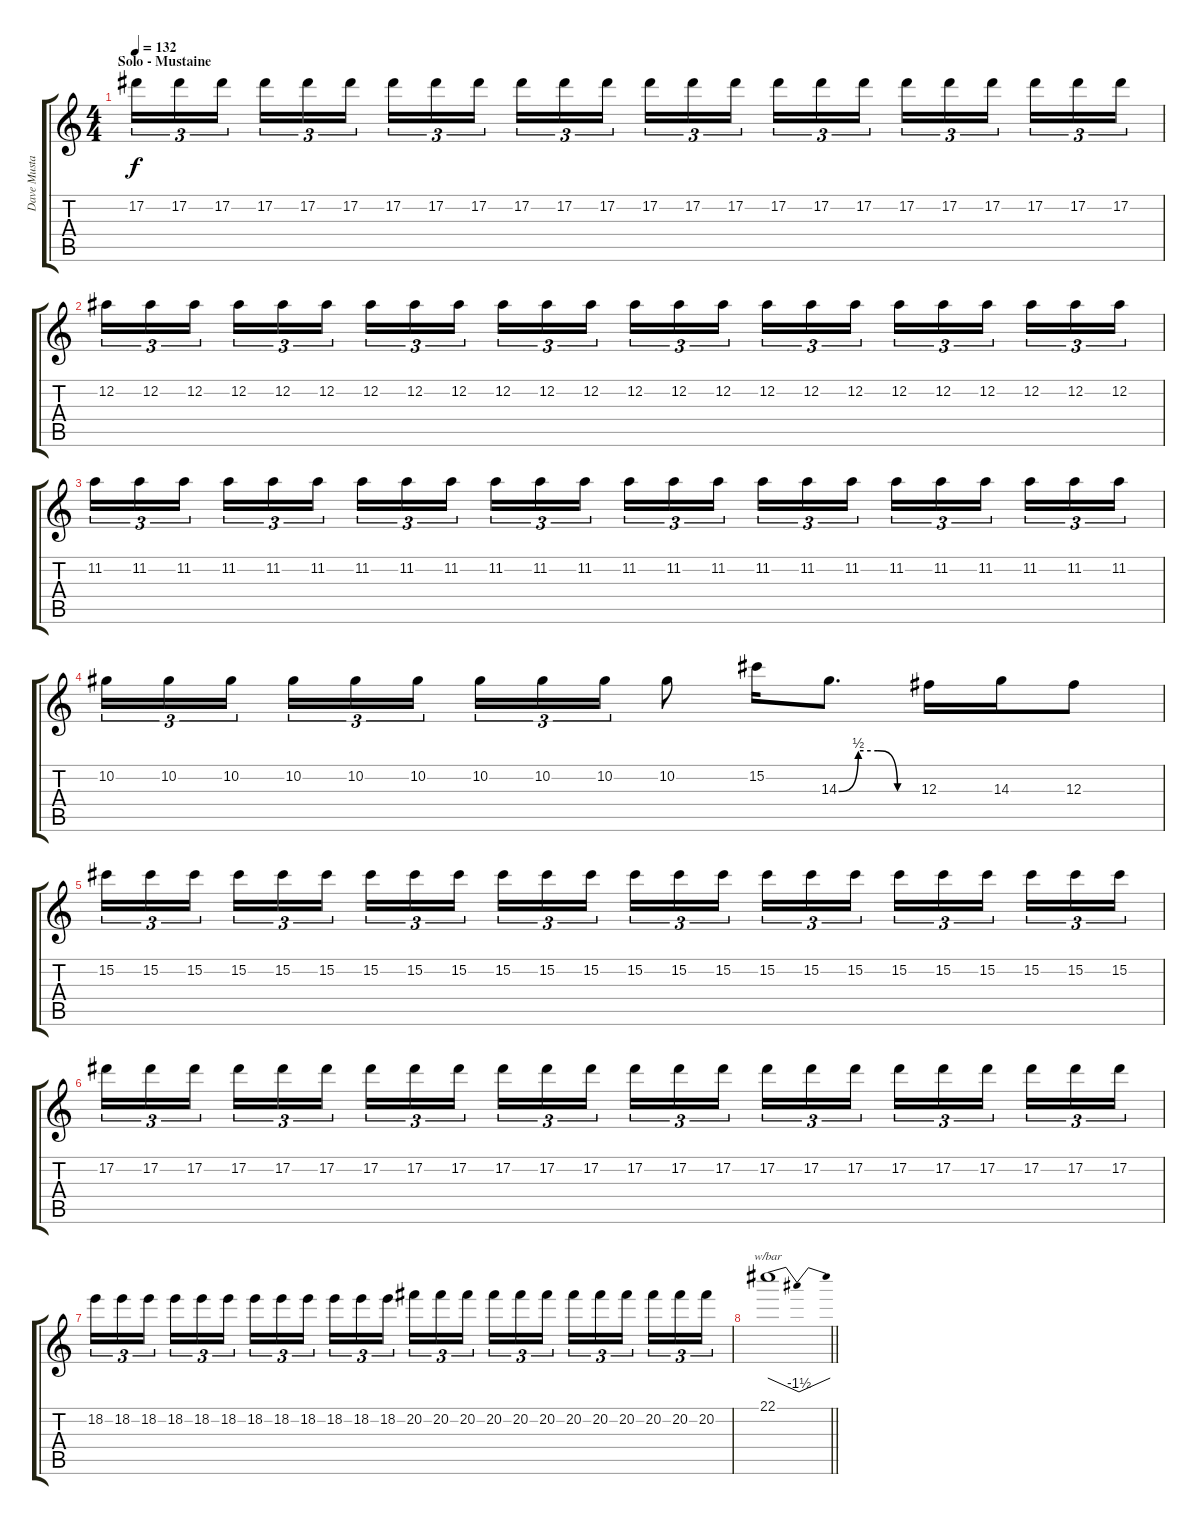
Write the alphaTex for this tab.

\track ("Dave Mustaine" "Dave Musta") {instrument distortionguitar}
\staff {score tabs}
\tuning (Eb4 Bb3 Gb3 Db3 Ab2 Eb2) {hide}
\ts (4 4)
\section ("" "Solo - Mustaine")
\tempo 132
\clef g2
\ks c
17.2.16{tu (3 2) dy f} 17.2.16{tu (3 2)} 17.2.16{tu (3 2) beam splitsecondary} 17.2.16{tu (3 2)} 17.2.16{tu (3 2)} 17.2.16{tu (3 2)} 17.2.16{tu (3 2)} 17.2.16{tu (3 2)} 17.2.16{tu (3 2) beam splitsecondary} 17.2.16{tu (3 2)} 17.2.16{tu (3 2)} 17.2.16{tu (3 2)} 17.2.16{tu (3 2)} 17.2.16{tu (3 2)} 17.2.16{tu (3 2) beam splitsecondary} 17.2.16{tu (3 2)} 17.2.16{tu (3 2)} 17.2.16{tu (3 2)} 17.2.16{tu (3 2)} 17.2.16{tu (3 2)} 17.2.16{tu (3 2) beam splitsecondary} 17.2.16{tu (3 2)} 17.2.16{tu (3 2)} 17.2.16{tu (3 2)} |
12.2.16{tu (3 2)} 12.2.16{tu (3 2)} 12.2.16{tu (3 2) beam splitsecondary} 12.2.16{tu (3 2)} 12.2.16{tu (3 2)} 12.2.16{tu (3 2)} 12.2.16{tu (3 2)} 12.2.16{tu (3 2)} 12.2.16{tu (3 2) beam splitsecondary} 12.2.16{tu (3 2)} 12.2.16{tu (3 2)} 12.2.16{tu (3 2)} 12.2.16{tu (3 2)} 12.2.16{tu (3 2)} 12.2.16{tu (3 2) beam splitsecondary} 12.2.16{tu (3 2)} 12.2.16{tu (3 2)} 12.2.16{tu (3 2)} 12.2.16{tu (3 2)} 12.2.16{tu (3 2)} 12.2.16{tu (3 2) beam splitsecondary} 12.2.16{tu (3 2)} 12.2.16{tu (3 2)} 12.2.16{tu (3 2)} |
11.2.16{tu (3 2)} 11.2.16{tu (3 2)} 11.2.16{tu (3 2) beam splitsecondary} 11.2.16{tu (3 2)} 11.2.16{tu (3 2)} 11.2.16{tu (3 2)} 11.2.16{tu (3 2)} 11.2.16{tu (3 2)} 11.2.16{tu (3 2) beam splitsecondary} 11.2.16{tu (3 2)} 11.2.16{tu (3 2)} 11.2.16{tu (3 2)} 11.2.16{tu (3 2)} 11.2.16{tu (3 2)} 11.2.16{tu (3 2) beam splitsecondary} 11.2.16{tu (3 2)} 11.2.16{tu (3 2)} 11.2.16{tu (3 2)} 11.2.16{tu (3 2)} 11.2.16{tu (3 2)} 11.2.16{tu (3 2) beam splitsecondary} 11.2.16{tu (3 2)} 11.2.16{tu (3 2)} 11.2.16{tu (3 2)} |
10.2.16{tu (3 2)} 10.2.16{tu (3 2)} 10.2.16{tu (3 2) beam splitsecondary} 10.2.16{tu (3 2)} 10.2.16{tu (3 2)} 10.2.16{tu (3 2)} 10.2.16{tu (3 2)} 10.2.16{tu (3 2)} 10.2.16{tu (3 2)} 10.2.8 15.2.16 14.3{be (custom 0 0 15 2 30 2 45 0 60 0)}.8{d} 12.3.16 14.3.16 12.3.8 |
15.2.16{tu (3 2)} 15.2.16{tu (3 2)} 15.2.16{tu (3 2) beam splitsecondary} 15.2.16{tu (3 2)} 15.2.16{tu (3 2)} 15.2.16{tu (3 2)} 15.2.16{tu (3 2)} 15.2.16{tu (3 2)} 15.2.16{tu (3 2) beam splitsecondary} 15.2.16{tu (3 2)} 15.2.16{tu (3 2)} 15.2.16{tu (3 2)} 15.2.16{tu (3 2)} 15.2.16{tu (3 2)} 15.2.16{tu (3 2) beam splitsecondary} 15.2.16{tu (3 2)} 15.2.16{tu (3 2)} 15.2.16{tu (3 2)} 15.2.16{tu (3 2)} 15.2.16{tu (3 2)} 15.2.16{tu (3 2) beam splitsecondary} 15.2.16{tu (3 2)} 15.2.16{tu (3 2)} 15.2.16{tu (3 2)} |
17.2.16{tu (3 2)} 17.2.16{tu (3 2)} 17.2.16{tu (3 2) beam splitsecondary} 17.2.16{tu (3 2)} 17.2.16{tu (3 2)} 17.2.16{tu (3 2)} 17.2.16{tu (3 2)} 17.2.16{tu (3 2)} 17.2.16{tu (3 2) beam splitsecondary} 17.2.16{tu (3 2)} 17.2.16{tu (3 2)} 17.2.16{tu (3 2)} 17.2.16{tu (3 2)} 17.2.16{tu (3 2)} 17.2.16{tu (3 2) beam splitsecondary} 17.2.16{tu (3 2)} 17.2.16{tu (3 2)} 17.2.16{tu (3 2)} 17.2.16{tu (3 2)} 17.2.16{tu (3 2)} 17.2.16{tu (3 2) beam splitsecondary} 17.2.16{tu (3 2)} 17.2.16{tu (3 2)} 17.2.16{tu (3 2)} |
18.2.16{tu (3 2)} 18.2.16{tu (3 2)} 18.2.16{tu (3 2) beam splitsecondary} 18.2.16{tu (3 2)} 18.2.16{tu (3 2)} 18.2.16{tu (3 2)} 18.2.16{tu (3 2)} 18.2.16{tu (3 2)} 18.2.16{tu (3 2) beam splitsecondary} 18.2.16{tu (3 2)} 18.2.16{tu (3 2)} 18.2.16{tu (3 2)} 20.2.16{tu (3 2)} 20.2.16{tu (3 2)} 20.2.16{tu (3 2) beam splitsecondary} 20.2.16{tu (3 2)} 20.2.16{tu (3 2)} 20.2.16{tu (3 2)} 20.2.16{tu (3 2)} 20.2.16{tu (3 2)} 20.2.16{tu (3 2) beam splitsecondary} 20.2.16{tu (3 2)} 20.2.16{tu (3 2)} 20.2.16{tu (3 2)} |
\barLineRight lightlight
22.1.1{tbe (dip default 0 0 30 -6 60 0)}
